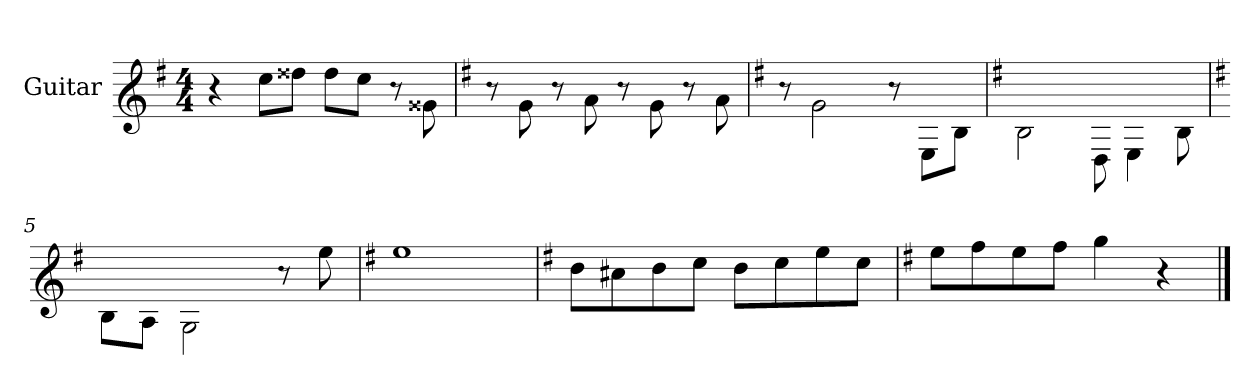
**kern
*part1
*staff1
*I"Guitar
*I'Guit.
*stria6
*
*k[f#]
*M4/4
*MM170
=1
4r
8ee\L
8ff##\J
8ff##\L
8ee\J
8r
8g##\
=2
*k[f#]
8r
8g\
8r
8a\
8r
8g\
8r
8a\
=3
*k[f#]
8r
2g\
8r
8E\L
8B\J
=4
*k[f#]
2B\
8D\
4E\
8B\
=5
*k[f#]
8B\L
8A\J
2G\
8r
8gg\
=6
*k[f#]
1gg
=7
*k[f#]
8dd\L
8cc#\
8dd\
8ee\J
8dd\L
8ee\
8gg\
8ee\J
=8
*k[f#]
8gg\L
8aa\
8gg\
8aa\J
4bb\
4r
==
*-
